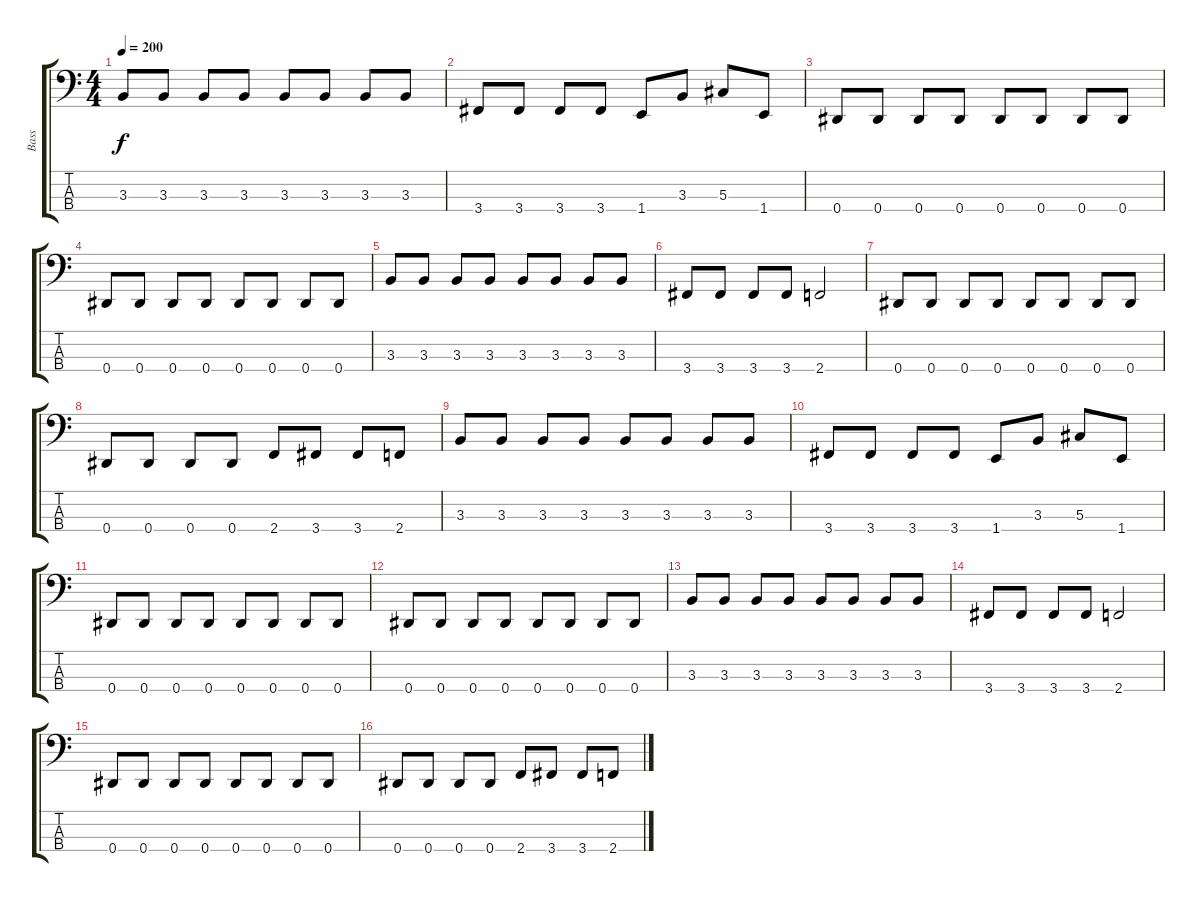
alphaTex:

\track ("Bass" "Bass") {instrument electricbassfinger}
\staff {score tabs}
\tuning (Gb2 Db2 Ab1 Eb1) {hide}
\ts (4 4)
\tempo 200
\clef f4
\ks c
3.3.8{dy f} 3.3.8 3.3.8 3.3.8 3.3.8 3.3.8 3.3.8 3.3.8 |
3.4.8 3.4.8 3.4.8 3.4.8 1.4.8 3.3.8 5.3.8 1.4.8 |
0.4.8 0.4.8 0.4.8 0.4.8 0.4.8 0.4.8 0.4.8 0.4.8 |
0.4.8 0.4.8 0.4.8 0.4.8 0.4.8 0.4.8 0.4.8 0.4.8 |
3.3.8 3.3.8 3.3.8 3.3.8 3.3.8 3.3.8 3.3.8 3.3.8 |
3.4.8 3.4.8 3.4.8 3.4.8 2.4.2 |
0.4.8 0.4.8 0.4.8 0.4.8 0.4.8 0.4.8 0.4.8 0.4.8 |
0.4.8 0.4.8 0.4.8 0.4.8 2.4.8 3.4.8 3.4.8 2.4.8 |
3.3.8 3.3.8 3.3.8 3.3.8 3.3.8 3.3.8 3.3.8 3.3.8 |
3.4.8 3.4.8 3.4.8 3.4.8 1.4.8 3.3.8 5.3.8 1.4.8 |
0.4.8 0.4.8 0.4.8 0.4.8 0.4.8 0.4.8 0.4.8 0.4.8 |
0.4.8 0.4.8 0.4.8 0.4.8 0.4.8 0.4.8 0.4.8 0.4.8 |
3.3.8 3.3.8 3.3.8 3.3.8 3.3.8 3.3.8 3.3.8 3.3.8 |
3.4.8 3.4.8 3.4.8 3.4.8 2.4.2 |
0.4.8 0.4.8 0.4.8 0.4.8 0.4.8 0.4.8 0.4.8 0.4.8 |
0.4.8 0.4.8 0.4.8 0.4.8 2.4.8 3.4.8 3.4.8 2.4.8
